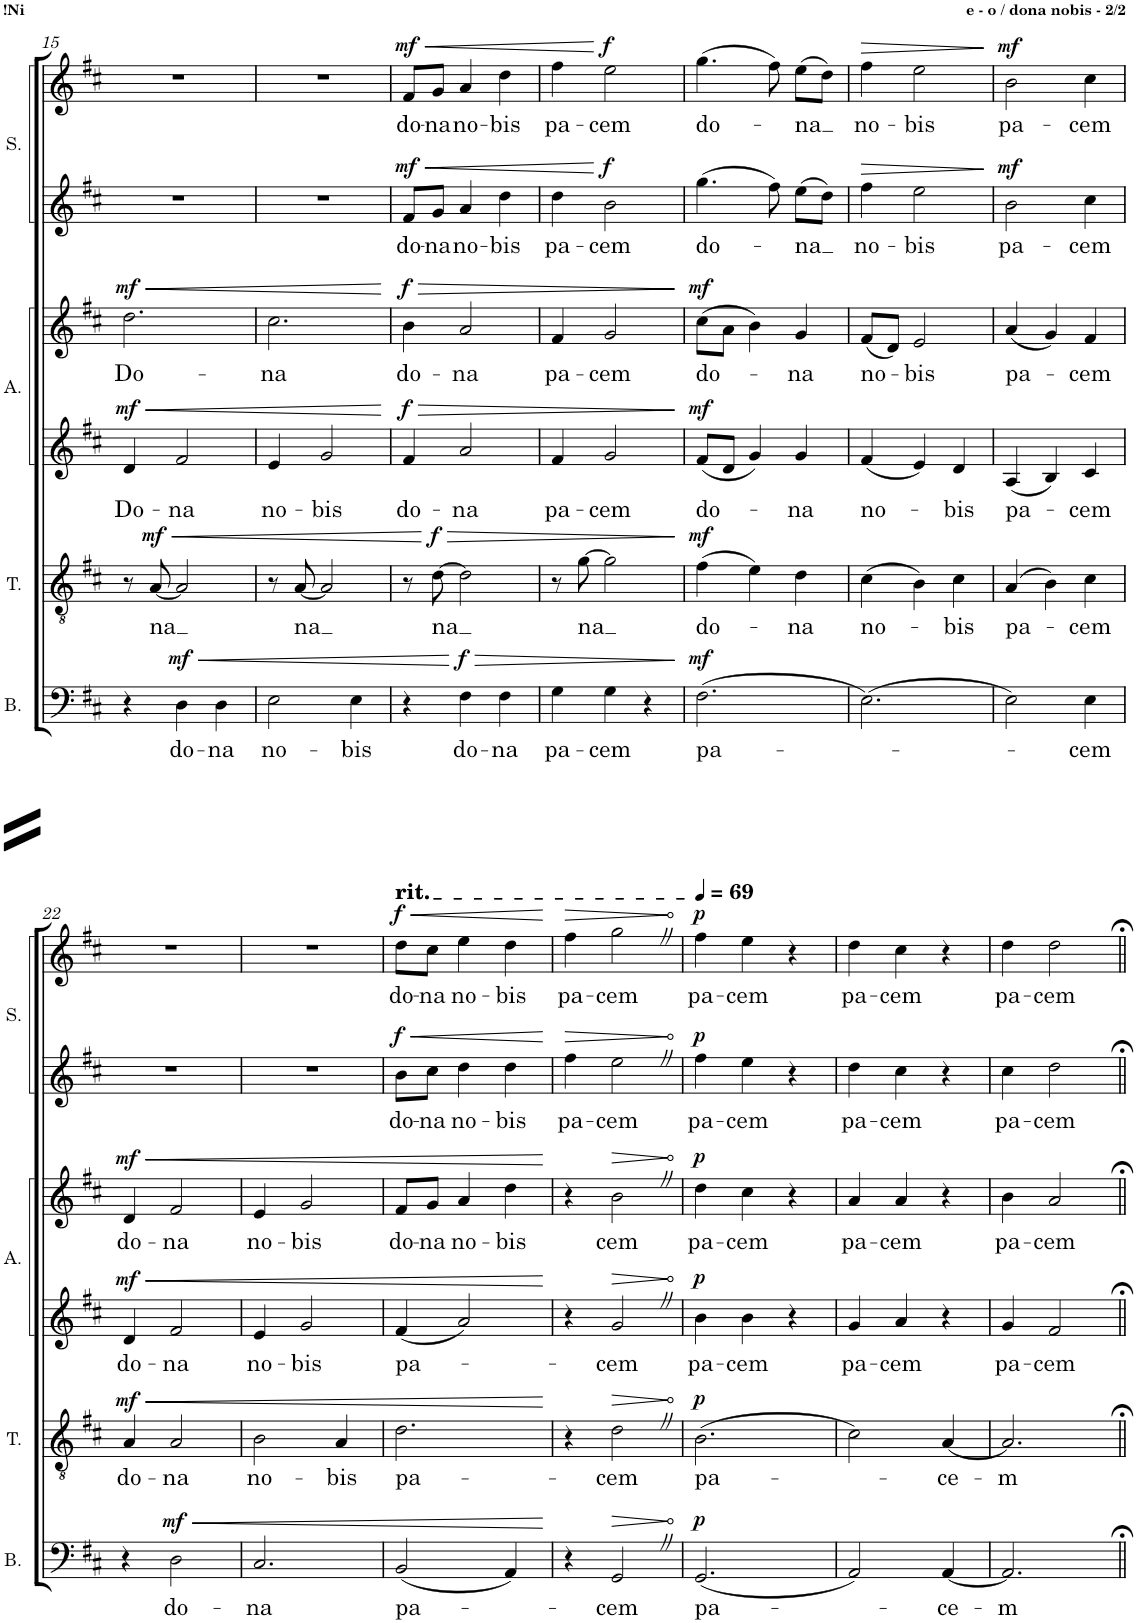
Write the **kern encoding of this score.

**kern	**text	**dynam	**kern	**text	**dynam	**kern	**text	**kern	**text	**dynam	**kern	**text	**kern	**text	**dynam
*part4	*part4	*part4	*part3	*part3	*part3	*part2	*part2	*part2	*part2	*part2	*part1	*part1	*part1	*part1	*part1
*staff6	*staff6	*staff6	*staff5	*staff5	*staff5	*staff4	*staff4	*staff3	*staff3	*staff3/4	*staff2	*staff2	*staff1	*staff1	*staff1/2
*I"Bass	*	*	*I"Tenor	*	*	*I"Alto	*	*	*	*	*I"Soprano	*	*	*	*
*I'B.	*	*	*I'T.	*	*	*I'A.	*	*	*	*	*I'S.	*	*	*	*
!!LO:PB:g=z
*clefF4	*	*	*clefGv2	*	*	*clefG2	*	*clefG2	*	*	*clefG2	*	*clefG2	*	*
*k[f#c#]	*	*	*k[f#c#]	*	*	*k[f#c#]	*	*k[f#c#]	*	*	*k[f#c#]	*	*k[f#c#]	*	*
*M3/4	*	*	*M3/4	*	*	*M3/4	*	*M3/4	*	*	*M3/4	*	*M3/4	*	*
=15	=15	=15	=15	=15	=15	=15	=15	=15	=15	=15	=15	=15	=15	=15	=15
!	!	!	!	!	!	!	!LO:LY:b	!	!LO:LY:b	!LO:HP:b	!	!	!	!	!
!	!	!	!	!	!	!	!	!	!	!LO:DY:n=1:a=2	!	!	!	!	!
!	!	!	!	!	!	!	!	!	!	!LO:DY:n=2:a	!	!	!	!	!
4r	.	.	8r	.	.	4d/	Do-	2.dd\	Do-	< mf mf	2.r	.	2.r	.	.
!	!	!	!	!LO:LY:b	!LO:HP:b	!	!	!	!	!	!	!	!	!	!
!	!	!	!	!	!LO:DY:n=1:a	!	!	!	!	!	!	!	!	!	!
.	.	.	[8A/	-na	< mf	.	.	.	.	.	.	.	.	.	.
!	!LO:LY:b	!LO:HP:b	!	!	!	!	!LO:LY:b	!	!	!	!	!	!	!	!
!	!	!LO:DY:n=1:a	!	!	!	!	!	!	!	!	!	!	!	!	!
4D\	do-	< mf	2A/]	.	.	2f#/	-na	.	.	.	.	.	.	.	.
!	!LO:LY:b	!	!	!	!	!	!	!	!	!	!	!	!	!	!
4D\	-na	.	.	.	.	.	.	.	.	.	.	.	.	.	.
=16	=16	=16	=16	=16	=16	=16	=16	=16	=16	=16	=16	=16	=16	=16	=16
!	!LO:LY:b	!	!	!	!	!	!LO:LY:b	!	!LO:LY:b	!	!	!	!	!	!
2E\	no-	.	8r	.	.	4e/	no-	2.cc#\	-na	.	2.r	.	2.r	.	.
!	!	!	!	!LO:LY:b	!	!	!	!	!	!	!	!	!	!	!
.	.	.	[8A/	na	.	.	.	.	.	.	.	.	.	.	.
!	!	!	!	!	!	!	!LO:LY:b	!	!	!	!	!	!	!	!
.	.	.	2A/]	.	.	2g/	-bis	.	.	.	.	.	.	.	.
!	!LO:LY:b	!	!	!	!	!	!	!	!	!	!	!	!	!	!
4E\	-bis	.	.	.	.	.	.	.	.	.	.	.	.	.	.
.	.	.	.	.	.	.	.	.	.	[	.	.	.	.	.
=17	=17	=17	=17	=17	=17	=17	=17	=17	=17	=17	=17	=17	=17	=17	=17
!	!	!	!	!	!	!	!LO:LY:b	!	!LO:LY:b	!LO:HP:b	!	!LO:LY:b	!	!LO:LY:b	!LO:HP:b
!	!	!	!	!	!	!	!	!	!	!LO:DY:n=1:a=2	!	!	!	!	!
!	!	!	!	!	!	!	!	!	!	!LO:DY:n=2:a	!	!	!	!	!LO:DY:n=1:a=2
!	!	!	!	!	!	!	!	!	!	!	!	!	!	!	!LO:DY:n=2:a
4r	.	.	8r	.	.	4f#/	do-	4b\	do-	> f f	8f#/L	do-	8f#/L	do-	< mf mf
!	!	!	!	!LO:LY:b	!LO:HP:n=1:b	!	!	!	!	!	!	!LO:LY:b	!	!LO:LY:b	!
!	!	!	!	!	!LO:DY:n=1:a	!	!	!	!	!	!	!	!	!	!
.	.	.	[8d\	na	[ > f	.	.	.	.	.	8g/J	-na	8g/J	-na	.
!	!LO:LY:b	!LO:HP:n=1:b	!	!	!	!	!LO:LY:b	!	!LO:LY:b	!	!	!LO:LY:b	!	!LO:LY:b	!
!	!	!LO:DY:n=1:a	!	!	!	!	!	!	!	!	!	!	!	!	!
4F#\	do-	[ > f	2d\]	.	.	2a/	-na	2a/	-na	.	4a/	no-	4a/	no-	.
!	!LO:LY:b	!	!	!	!	!	!	!	!	!	!	!LO:LY:b	!	!LO:LY:b	!
4F#\	-na	.	.	.	.	.	.	.	.	.	4dd\	-bis	4dd\	-bis	.
=18	=18	=18	=18	=18	=18	=18	=18	=18	=18	=18	=18	=18	=18	=18	=18
!	!LO:LY:b	!	!	!	!	!	!LO:LY:b	!	!LO:LY:b	!	!	!LO:LY:b	!	!LO:LY:b	!
4G\	pa-	.	8r	.	.	4f#/	pa-	4f#/	pa-	.	4dd\	pa-	4ff#\	pa-	.
!	!	!	!	!LO:LY:b	!	!	!	!	!	!	!	!	!	!	!
.	.	.	[8g\	na	.	.	.	.	.	.	.	.	.	.	.
!	!LO:LY:b	!	!	!	!	!	!LO:LY:b	!	!LO:LY:b	!	!	!LO:LY:b	!	!LO:LY:b	!LO:DY:n=1:a=2
!	!	!	!	!	!	!	!	!	!	!	!	!	!	!	!LO:DY:n=2:a
4G\	-cem	.	2g\]	.	.	2g/	-cem	2g/	-cem	.	2b\	-cem	2ee\	-cem	[ f f
4r	.	.	.	.	.	.	.	.	.	.	.	.	.	.	.
.	.	]	.	.	]	.	.	.	.	]	.	.	.	.	.
=19	=19	=19	=19	=19	=19	=19	=19	=19	=19	=19	=19	=19	=19	=19	=19
!	!LO:LY:b	!LO:DY:a	!	!LO:LY:b	!LO:DY:a	!	!LO:LY:b	!	!LO:LY:b	!LO:DY:a=2	!	!LO:LY:b	!	!LO:LY:b	!
!	!	!	!	!	!	!	!	!	!	!LO:DY:n=1:a	!	!	!	!	!
(2.F#\	pa-	mf	(4f#\	do-	mf	8f#/L	do-	(8cc#\L	do-	mf mf	4.gg\	do-	(4.gg\	do-	.
.	.	.	.	.	.	8d/J	.	8a\J	.	.	.	.	.	.	.
.	.	.	4e\)	.	.	4g/	.	4b\)	.	.	.	.	.	.	.
.	.	.	.	.	.	.	.	.	.	.	8ff#\	.	8ff#\)	.	.
!	!	!	!	!LO:LY:b	!	!	!LO:LY:b	!	!LO:LY:b	!	!	!LO:LY:b	!	!LO:LY:b	!
.	.	.	4d\	-na	.	4g/	-na	4g/	-na	.	8ee\L	-na	(8ee\L	-na	.
.	.	.	.	.	.	.	.	.	.	.	8dd\J	.	8dd\J)	.	.
=20	=20	=20	=20	=20	=20	=20	=20	=20	=20	=20	=20	=20	=20	=20	=20
!	!	!	!	!LO:LY:b	!	!	!LO:LY:b	!	!LO:LY:b	!	!	!LO:LY:b	!	!LO:LY:b	!LO:HP:b
(2.E\)	.	.	(4c#\	no-	.	4f#/	no-	(8f#/L	no-	.	4ff#\	no-	4ff#\	no-	>
.	.	.	.	.	.	.	.	8d/J)	.	.	.	.	.	.	.
!	!	!	!	!	!	!	!	!	!LO:LY:b	!	!	!LO:LY:b	!	!LO:LY:b	!
.	.	.	4B\)	.	.	4e/	.	2e/	-bis	.	2ee\	-bis	2ee\	-bis	.
!	!	!	!	!LO:LY:b	!	!	!LO:LY:b	!	!	!	!	!	!	!	!
.	.	.	4c#\	-bis	.	4d/	-bis	.	.	.	.	.	.	.	.
.	.	.	.	.	.	.	.	.	.	.	.	.	.	.	]
=21	=21	=21	=21	=21	=21	=21	=21	=21	=21	=21	=21	=21	=21	=21	=21
!	!	!	!	!LO:LY:b	!	!	!LO:LY:b	!	!LO:LY:b	!	!	!LO:LY:b	!	!LO:LY:b	!LO:DY:a=2
!	!	!	!	!	!	!	!	!	!	!	!	!	!	!	!LO:DY:n=1:a
2E\)	.	.	(4A/	pa-	.	4A/	pa-	(4a/	pa-	.	2b\	pa-	2b\	pa-	mf mf
.	.	.	4B\)	.	.	4B/	.	4g/)	.	.	.	.	.	.	.
!	!LO:LY:b	!	!	!LO:LY:b	!	!	!LO:LY:b	!	!LO:LY:b	!	!	!LO:LY:b	!	!LO:LY:b	!
4E\	-cem	.	4c#\	-cem	.	4c#/	-cem	4f#/	-cem	.	4cc#\	-cem	4cc#\	-cem	.
!!LO:LB:g=z
=22	=22	=22	=22	=22	=22	=22	=22	=22	=22	=22	=22	=22	=22	=22	=22
!	!	!	!	!LO:LY:b	!LO:HP:b	!	!LO:LY:b	!	!LO:LY:b	!LO:HP:b	!	!	!	!	!
!	!	!	!	!	!LO:DY:n=1:a	!	!	!	!	!LO:DY:n=1:a=2	!	!	!	!	!
!	!	!	!	!	!	!	!	!	!	!LO:DY:n=2:a	!	!	!	!	!
4r	.	.	4A/	do-	< mf	4d/	do-	4d/	do-	< mf mf	2.r	.	2.r	.	.
!	!LO:LY:b	!LO:HP:b	!	!LO:LY:b	!	!	!LO:LY:b	!	!LO:LY:b	!	!	!	!	!	!
!	!	!LO:DY:n=1:a	!	!	!	!	!	!	!	!	!	!	!	!	!
2D\	do-	< mf	2A/	-na	.	2f#/	-na	2f#/	-na	.	.	.	.	.	.
=23	=23	=23	=23	=23	=23	=23	=23	=23	=23	=23	=23	=23	=23	=23	=23
!	!LO:LY:b	!	!	!LO:LY:b	!	!	!LO:LY:b	!	!LO:LY:b	!	!	!	!	!	!
2.C#/	-na	.	2B\	no-	.	4e/	no-	4e/	no-	.	2.r	.	2.r	.	.
!	!	!	!	!	!	!	!LO:LY:b	!	!LO:LY:b	!	!	!	!	!	!
.	.	.	.	.	.	2g/	-bis	2g/	-bis	.	.	.	.	.	.
!	!	!	!	!LO:LY:b	!	!	!	!	!	!	!	!	!	!	!
.	.	.	4A/	-bis	.	.	.	.	.	.	.	.	.	.	.
=24	=24	=24	=24	=24	=24	=24	=24	=24	=24	=24	=24	=24	=24	=24	=24
!	!	!	!	!	!	!	!	!	!	!	!	!	!LO:TX:a:t=rit.	!	!
!	!	!	!	!	!	!	!	!	!	!	!	!	!LO:TX:a:t=rit.	!	!
!	!LO:LY:b	!	!	!LO:LY:b	!	!	!LO:LY:b	!	!LO:LY:b	!	!	!LO:LY:b	!	!LO:LY:b	!LO:HP:b
!	!	!	!	!	!	!	!	!	!	!	!	!	!	!	!LO:DY:n=1:a=2
!	!	!	!	!	!	!	!	!	!	!	!	!	!	!	!LO:DY:n=2:a
(2BB/	pa-	.	2.d\	pa-	.	4f#/	pa-	8f#/L	do-	.	8b\L	do-	8dd\L	do-	< f f
!	!	!	!	!	!	!	!	!	!LO:LY:b	!	!	!LO:LY:b	!	!LO:LY:b	!
.	.	.	.	.	.	.	.	8g/J	-na	.	8cc#\J	-na	8cc#\J	-na	.
!	!	!	!	!	!	!	!	!	!LO:LY:b	!	!	!LO:LY:b	!	!LO:LY:b	!
.	.	.	.	.	.	2a/	.	4a/	no-	.	4dd\	no-	4ee\	no-	.
!	!	!	!	!	!	!	!	!	!LO:LY:b	!	!	!LO:LY:b	!	!LO:LY:b	!
4AA/)	.	.	.	.	.	.	.	4dd\	-bis	.	4dd\	-bis	4dd\	-bis	.
.	.	[	.	.	[	.	.	.	.	[	.	.	.	.	[
=25	=25	=25	=25	=25	=25	=25	=25	=25	=25	=25	=25	=25	=25	=25	=25
!	!	!	!	!	!	!	!	!	!	!	!	!LO:LY:b	!	!LO:LY:b	!LO:HP:b
4r	.	.	4r	.	.	4r	.	4r	.	.	4ff#\	pa-	4ff#\	pa-	>
!	!LO:LY:b	!LO:HP:b	!	!LO:LY:b	!LO:HP:b	!	!LO:LY:b	!	!LO:LY:b	!LO:HP:b	!	!LO:LY:b	!	!LO:LY:b	!
2GGZ/	-cem	>	2dZ\	-cem	>	2gZ/	-cem	2bZ\	-cem	>	2eeZ\	-cem	2ggZ\	-cem	.
.	.	]	.	.	]	.	.	.	.	]	.	.	.	.	]
=26	=26	=26	=26	=26	=26	=26	=26	=26	=26	=26	=26	=26	=26	=26	=26
*	*	*	*	*	*	*	*	*	*	*	*	*	*MM69	*	*
!	!LO:LY:b	!LO:DY:a	!	!LO:LY:b	!LO:DY:a	!	!LO:LY:b	!	!LO:LY:b	!LO:DY:a=2	!	!LO:LY:b	!	!LO:LY:b	!
!	!	!	!	!	!	!	!	!	!	!LO:DY:n=1:a	!	!	!	!	!LO:DY:a=2
!	!	!	!	!	!	!	!	!	!	!	!	!	!	!	!LO:DY:n=1:a
(2.GG/	pa-	p	(2.B\	pa-	p	4b\	pa-	4dd\	pa-	p p	4ff#\	pa-	4ff#\	pa-	p p
!	!	!	!	!	!	!	!LO:LY:b	!	!LO:LY:b	!	!	!LO:LY:b	!	!LO:LY:b	!
.	.	.	.	.	.	4b\	-cem	4cc#\	-cem	.	4ee\	-cem	4ee\	-cem	.
.	.	.	.	.	.	4r	.	4r	.	.	4r	.	4r	.	.
=27	=27	=27	=27	=27	=27	=27	=27	=27	=27	=27	=27	=27	=27	=27	=27
!	!	!	!	!	!	!	!LO:LY:b	!	!LO:LY:b	!	!	!LO:LY:b	!	!LO:LY:b	!
2AA/)	.	.	2c#\)	.	.	4g/	pa-	4a/	pa-	.	4dd\	pa-	4dd\	pa-	.
!	!	!	!	!	!	!	!LO:LY:b	!	!LO:LY:b	!	!	!LO:LY:b	!	!LO:LY:b	!
.	.	.	.	.	.	4a/	-cem	4a/	-cem	.	4cc#\	-cem	4cc#\	-cem	.
!	!LO:LY:b	!	!	!LO:LY:b	!	!	!	!	!	!	!	!	!	!	!
[4AA/	-ce-	.	[4A/	-ce-	.	4r	.	4r	.	.	4r	.	4r	.	.
=28	=28	=28	=28	=28	=28	=28	=28	=28	=28	=28	=28	=28	=28	=28	=28
!	!LO:LY:b	!	!	!LO:LY:b	!	!	!LO:LY:b	!	!LO:LY:b	!	!	!LO:LY:b	!	!LO:LY:b	!
2.AA/]	-m	.	2.A/]	-m	.	4g/	pa-	4b\	pa-	.	4cc#\	pa-	4dd\	pa-	.
!	!	!	!	!	!	!	!LO:LY:b	!	!LO:LY:b	!	!	!LO:LY:b	!	!LO:LY:b	!
.	.	.	.	.	.	2f#/	-cem	2a/	-cem	.	2dd\	-cem	2dd\	-cem	.
=||	=||	=||	=||	=||	=||	=||	=||	=||	=||	=||	=||	=||	=||	=||	=||
*-	*-	*-	*-	*-	*-	*-	*-	*-	*-	*-	*-	*-	*-	*-	*-
